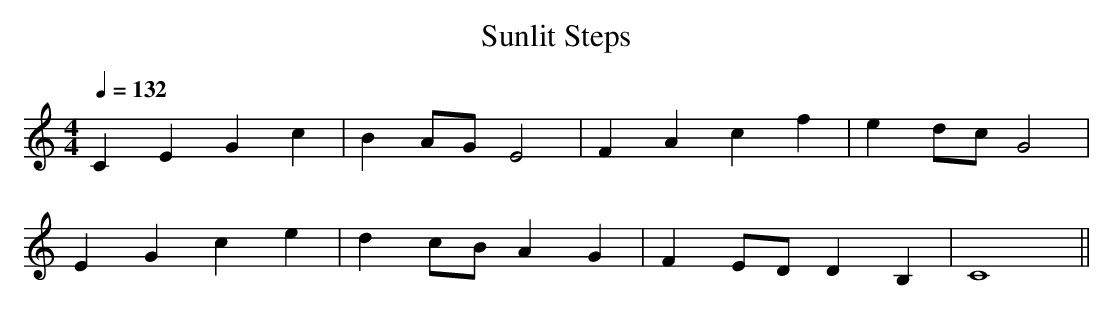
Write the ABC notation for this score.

X:1
T:Sunlit Steps
M:4/4
L:1/8
Q:1/4=132
K:C
C2 E2 G2 c2 | B2 AG E4 | F2 A2 c2 f2 | e2 dc G4 |
E2 G2 c2 e2 | d2 cB A2 G2 | F2 ED D2 B,2 | C8 ||
